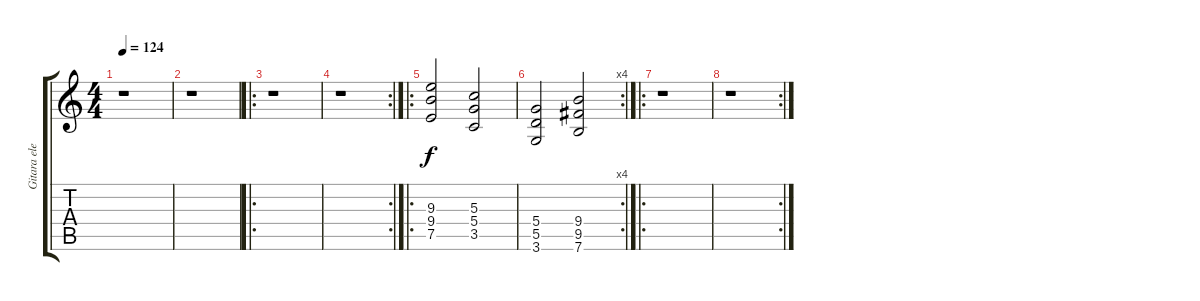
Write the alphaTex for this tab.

\track ("Gitara elektryczna" "Gitara ele") {instrument distortionguitar}
\staff {score tabs}
\tuning (E4 B3 G3 D3 A2 E2) {hide}
\ts (4 4)
\tempo 124
\clef g2
\ks c
r.1{dy f} |
r.1 |
\ro
r.1 |
\rc 2
r.1 |
\ro
(9.3 9.4 7.5).2 (5.3 5.4 3.5).2 |
\rc 4
(5.4 5.5 3.6).2 (9.4 9.5 7.6).2 |
\ro
r.1 |
\rc 2
r.1
